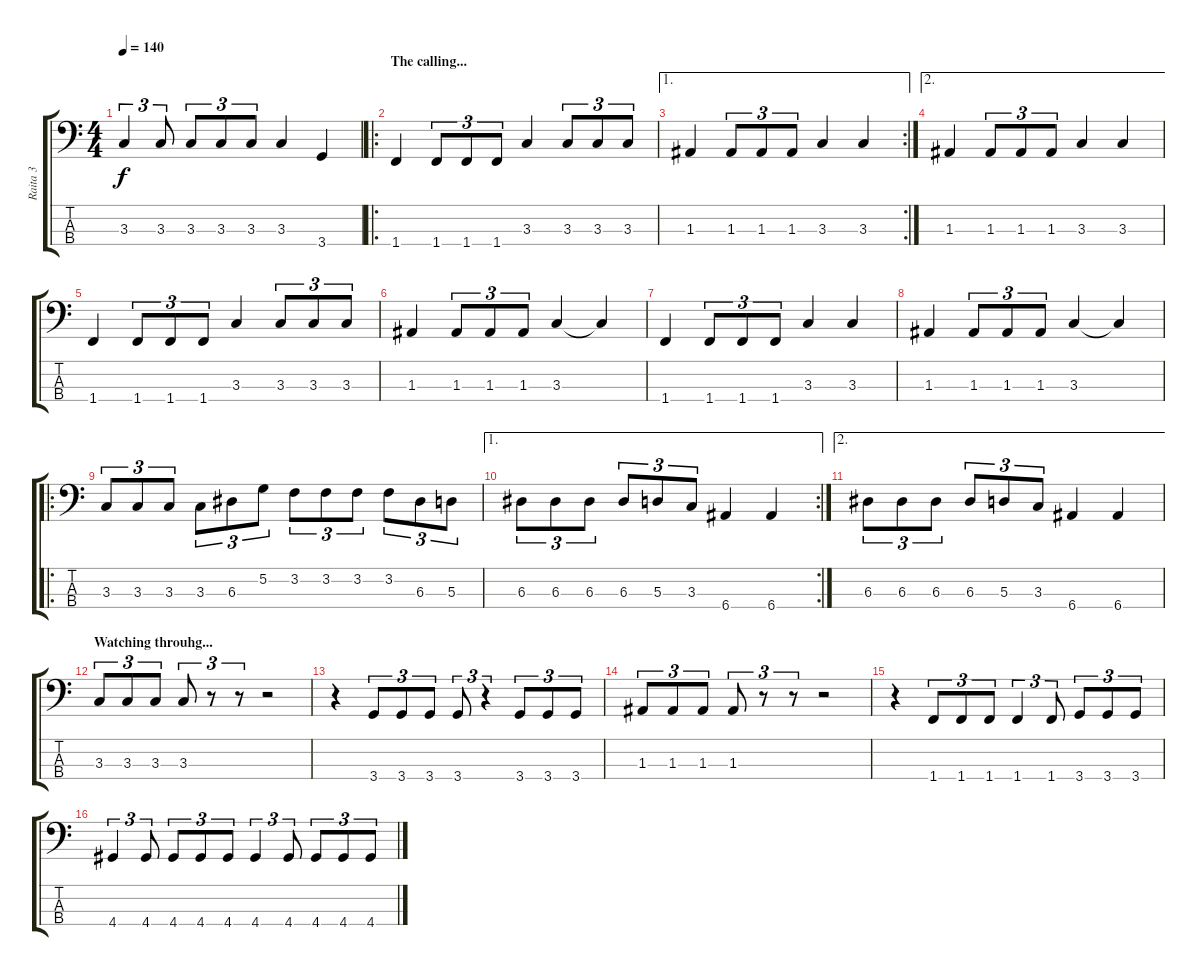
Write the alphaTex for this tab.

\track ("Raita 3" "Raita 3") {instrument electricbasspick}
\staff {score tabs}
\tuning (G2 D2 A1 E1) {hide}
\ts (4 4)
\tempo 140
\clef f4
\ks c
3.3.4{tu (3 2) dy f} 3.3.8{tu (3 2)} 3.3.8{tu (3 2)} 3.3.8{tu (3 2)} 3.3.8{tu (3 2)} 3.3.4 3.4.4 |
\ro
\section ("" "The calling...")
1.4.4 1.4.8{tu (3 2)} 1.4.8{tu (3 2)} 1.4.8{tu (3 2)} 3.3.4 3.3.8{tu (3 2)} 3.3.8{tu (3 2)} 3.3.8{tu (3 2)} |
\ae 1
\rc 2
1.3.4 1.3.8{tu (3 2)} 1.3.8{tu (3 2)} 1.3.8{tu (3 2)} 3.3.4 3.3.4 |
\ae 2
1.3.4 1.3.8{tu (3 2)} 1.3.8{tu (3 2)} 1.3.8{tu (3 2)} 3.3.4 3.3.4 |
1.4.4 1.4.8{tu (3 2)} 1.4.8{tu (3 2)} 1.4.8{tu (3 2)} 3.3.4 3.3.8{tu (3 2)} 3.3.8{tu (3 2)} 3.3.8{tu (3 2)} |
1.3.4 1.3.8{tu (3 2)} 1.3.8{tu (3 2)} 1.3.8{tu (3 2)} 3.3.4 3.3{t}.4 |
1.4.4 1.4.8{tu (3 2)} 1.4.8{tu (3 2)} 1.4.8{tu (3 2)} 3.3.4 3.3.4 |
1.3.4 1.3.8{tu (3 2)} 1.3.8{tu (3 2)} 1.3.8{tu (3 2)} 3.3.4 3.3{t}.4 |
\ro
3.3.8{tu (3 2)} 3.3.8{tu (3 2)} 3.3.8{tu (3 2)} 3.3.8{tu (3 2)} 6.3.8{tu (3 2)} 5.2.8{tu (3 2)} 3.2.8{tu (3 2)} 3.2.8{tu (3 2)} 3.2.8{tu (3 2)} 3.2.8{tu (3 2)} 6.3.8{tu (3 2)} 5.3.8{tu (3 2)} |
\ae 1
\rc 2
6.3.8{tu (3 2)} 6.3.8{tu (3 2)} 6.3.8{tu (3 2)} 6.3.8{tu (3 2)} 5.3.8{tu (3 2)} 3.3.8{tu (3 2)} 6.4.4 6.4.4 |
\ae 2
6.3.8{tu (3 2)} 6.3.8{tu (3 2)} 6.3.8{tu (3 2)} 6.3.8{tu (3 2)} 5.3.8{tu (3 2)} 3.3.8{tu (3 2)} 6.4.4 6.4.4 |
\section ("" "Watching throuhg...")
3.3.8{tu (3 2)} 3.3.8{tu (3 2)} 3.3.8{tu (3 2)} 3.3.8{tu (3 2)} r.8{tu (3 2)} r.8{tu (3 2)} r.2 |
r.4 3.4.8{tu (3 2)} 3.4.8{tu (3 2)} 3.4.8{tu (3 2)} 3.4.8{tu (3 2)} r.4{tu (3 2)} 3.4.8{tu (3 2)} 3.4.8{tu (3 2)} 3.4.8{tu (3 2)} |
1.3.8{tu (3 2)} 1.3.8{tu (3 2)} 1.3.8{tu (3 2)} 1.3.8{tu (3 2)} r.8{tu (3 2)} r.8{tu (3 2)} r.2 |
r.4 1.4.8{tu (3 2)} 1.4.8{tu (3 2)} 1.4.8{tu (3 2)} 1.4.4{tu (3 2)} 1.4.8{tu (3 2)} 3.4.8{tu (3 2)} 3.4.8{tu (3 2)} 3.4.8{tu (3 2)} |
4.4.4{tu (3 2)} 4.4.8{tu (3 2)} 4.4.8{tu (3 2)} 4.4.8{tu (3 2)} 4.4.8{tu (3 2)} 4.4.4{tu (3 2)} 4.4.8{tu (3 2)} 4.4.8{tu (3 2)} 4.4.8{tu (3 2)} 4.4.8{tu (3 2)}
